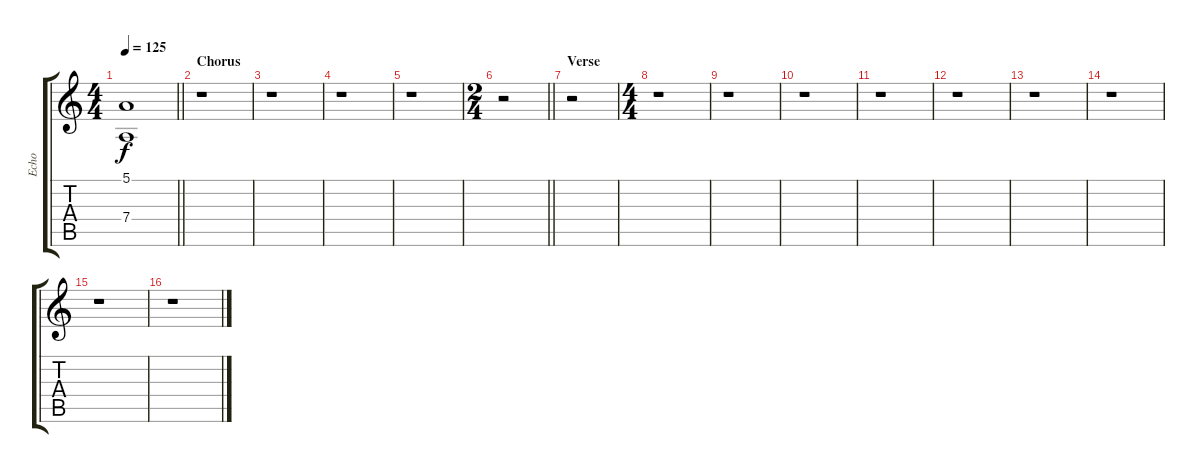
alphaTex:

\track ("Echo" "Echo") {instrument choiraahs}
\staff {score tabs}
\tuning (E4 B3 G3 D3 A2 E2) {hide}
\ts (4 4)
\tempo 125
\clef g2
\barLineRight lightlight
\ks c
(5.1{t} 7.4{t}).1{dy f} |
\section ("" "Chorus")
r.1 |
r.1 |
r.1 |
r.1 |
\ts (2 4)
\barLineRight lightlight
r.2 |
\section ("" "Verse")
r.2 |
\ts (4 4)
r.1 |
r.1 |
r.1 |
r.1 |
r.1 |
r.1 |
r.1 |
r.1 |
r.1
